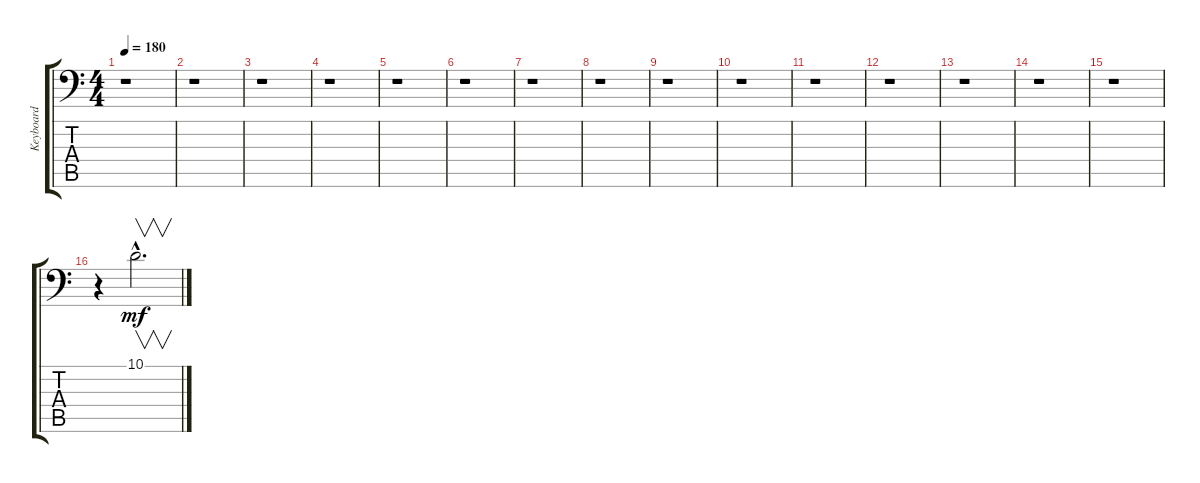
\track ("Keyboard" "Keyboard") {instrument timpani}
\staff {score tabs}
\tuning (E3 B2 G2 D2 A1 E1) {hide}
\ts (4 4)
\tempo 180
\clef f4
\ks c
r.1{dy f} |
r.1 |
r.1 |
r.1 |
r.1 |
r.1 |
r.1 |
r.1 |
r.1 |
r.1 |
r.1 |
r.1 |
r.1 |
r.1 |
r.1 |
r.4 10.1{hac}.2{v d dy mf instrument guitarharmonics}
